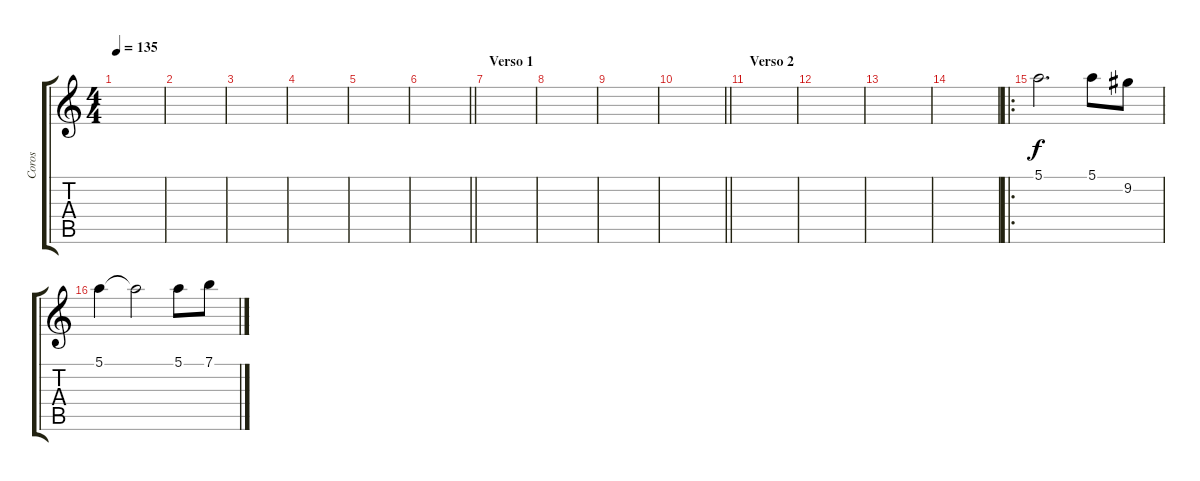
\track ("Coros" "Coros") {instrument acousticguitarsteel}
\staff {score tabs}
\tuning (E4 B3 G3 D3 A2 E2) {hide}
\ts (4 4)
\tempo 135
\clef g2
\ks c
|
|
|
|
|
\barLineRight lightlight
|
\section ("" "Verso 1")
|
|
|
\barLineRight lightlight
|
\section ("" "Verso 2")
|
|
|
|
\ro
5.1.2{d instrument choiraahs} 5.1.8 9.2.8 |
5.1.4 5.1{t}.2 5.1.8 7.1.8
